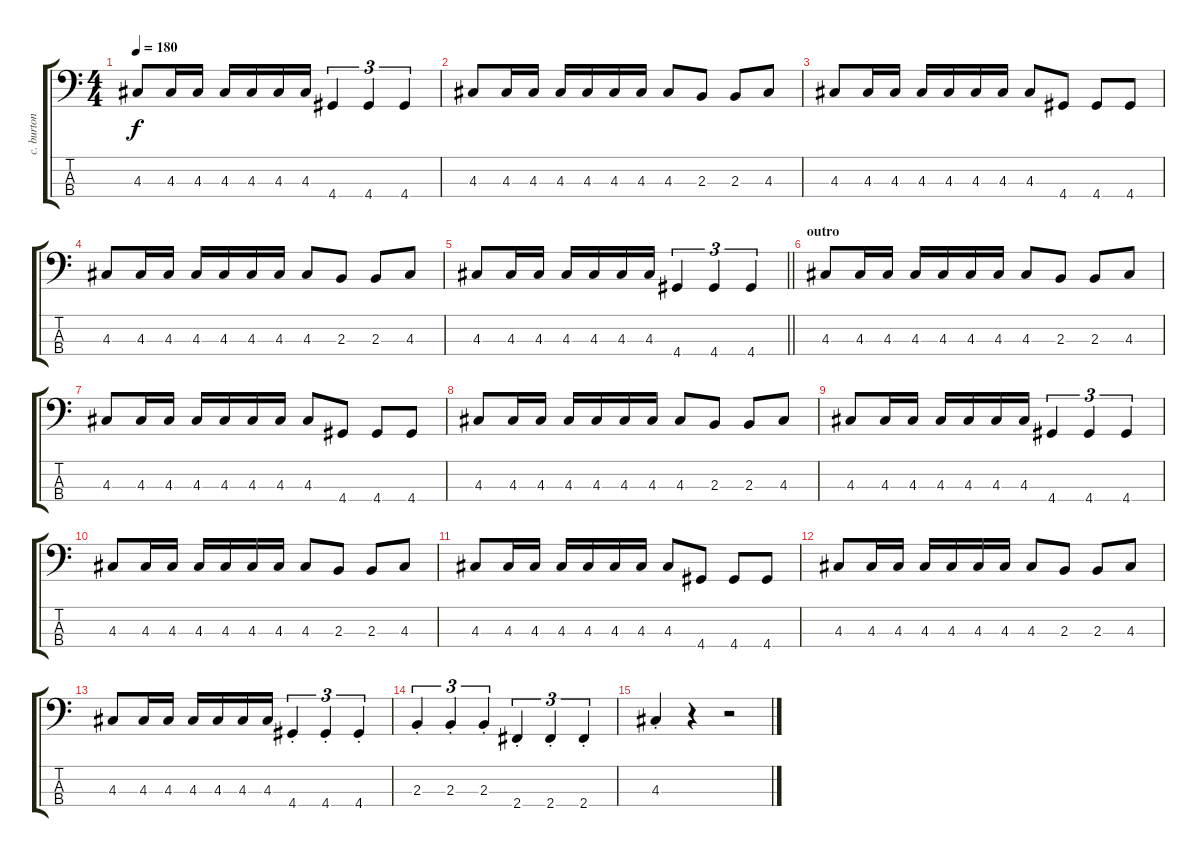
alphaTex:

\track ("c. burton - bass " "c. burton ") {instrument electricbassfinger}
\staff {score tabs}
\tuning (G2 D2 A1 E1) {hide}
\ts (4 4)
\tempo 180
\clef f4
\ks c
4.3.8{dy f} 4.3.16 4.3.16 4.3.16 4.3.16 4.3.16 4.3.16 4.4.4{tu (3 2)} 4.4.4{tu (3 2)} 4.4.4{tu (3 2)} |
4.3.8 4.3.16 4.3.16 4.3.16 4.3.16 4.3.16 4.3.16 4.3.8 2.3.8 2.3.8 4.3.8 |
4.3.8 4.3.16 4.3.16 4.3.16 4.3.16 4.3.16 4.3.16 4.3.8 4.4.8 4.4.8 4.4.8 |
4.3.8 4.3.16 4.3.16 4.3.16 4.3.16 4.3.16 4.3.16 4.3.8 2.3.8 2.3.8 4.3.8 |
\barLineRight lightlight
4.3.8 4.3.16 4.3.16 4.3.16 4.3.16 4.3.16 4.3.16 4.4.4{tu (3 2)} 4.4.4{tu (3 2)} 4.4.4{tu (3 2)} |
\section ("" "outro")
4.3.8 4.3.16 4.3.16 4.3.16 4.3.16 4.3.16 4.3.16 4.3.8 2.3.8 2.3.8 4.3.8 |
4.3.8 4.3.16 4.3.16 4.3.16 4.3.16 4.3.16 4.3.16 4.3.8 4.4.8 4.4.8 4.4.8 |
4.3.8 4.3.16 4.3.16 4.3.16 4.3.16 4.3.16 4.3.16 4.3.8 2.3.8 2.3.8 4.3.8 |
4.3.8 4.3.16 4.3.16 4.3.16 4.3.16 4.3.16 4.3.16 4.4.4{tu (3 2)} 4.4.4{tu (3 2)} 4.4.4{tu (3 2)} |
4.3.8 4.3.16 4.3.16 4.3.16 4.3.16 4.3.16 4.3.16 4.3.8 2.3.8 2.3.8 4.3.8 |
4.3.8 4.3.16 4.3.16 4.3.16 4.3.16 4.3.16 4.3.16 4.3.8 4.4.8 4.4.8 4.4.8 |
4.3.8 4.3.16 4.3.16 4.3.16 4.3.16 4.3.16 4.3.16 4.3.8 2.3.8 2.3.8 4.3.8 |
4.3.8 4.3.16 4.3.16 4.3.16 4.3.16 4.3.16 4.3.16 4.4{st}.4{tu (3 2)} 4.4{st}.4{tu (3 2)} 4.4{st}.4{tu (3 2)} |
2.3{st}.4{tu (3 2)} 2.3{st}.4{tu (3 2)} 2.3{st}.4{tu (3 2)} 2.4{st}.4{tu (3 2)} 2.4{st}.4{tu (3 2)} 2.4{st}.4{tu (3 2)} |
4.3{st}.4 r.4 r.2
